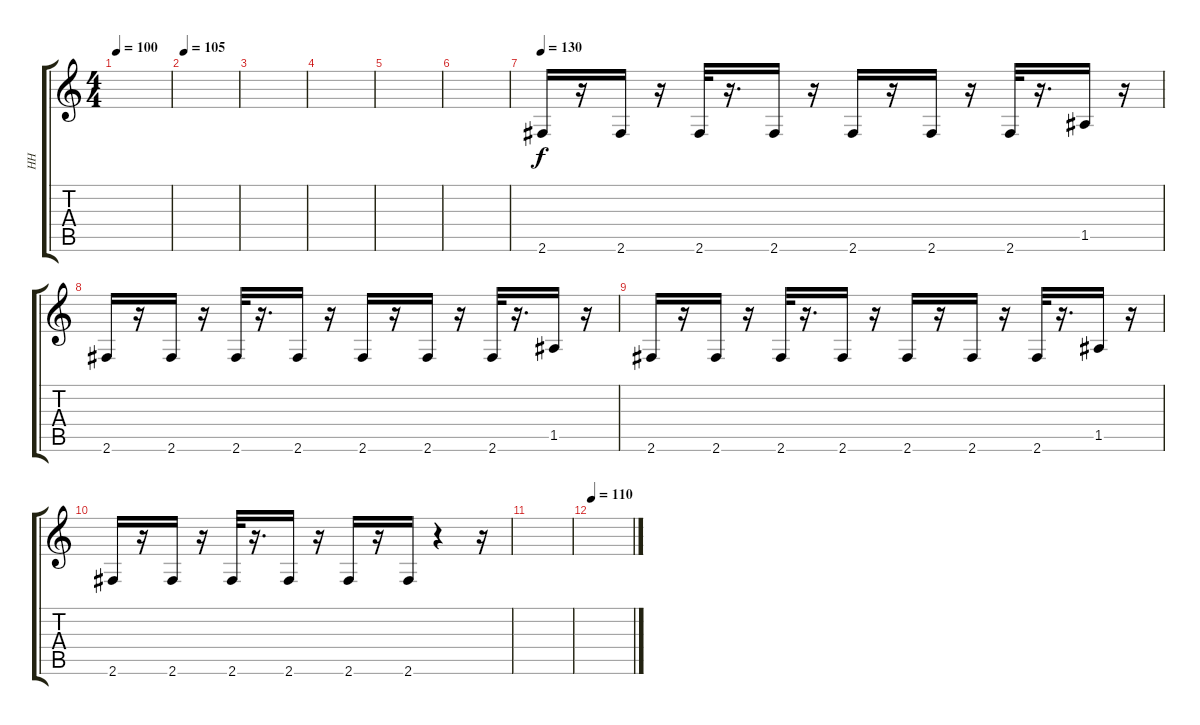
\track ("HH" "HH") {instrument acousticguitarsteel}
\staff {score tabs}
\tuning (E4 B3 G3 D3 A2 E2) {hide}
\ts (4 4)
\tempo 100
\clef g2
\ks c
|
\tempo 105
|
|
|
|
|
\tempo 130
2.6.16 r.16 2.6.16 r.16 2.6.32 r.16{d} 2.6.16 r.16 2.6.16 r.16 2.6.16 r.16 2.6.32 r.16{d} 1.5.16 r.16 |
2.6.16 r.16 2.6.16 r.16 2.6.32 r.16{d} 2.6.16 r.16 2.6.16 r.16 2.6.16 r.16 2.6.32 r.16{d} 1.5.16 r.16 |
2.6.16 r.16 2.6.16 r.16 2.6.32 r.16{d} 2.6.16 r.16 2.6.16 r.16 2.6.16 r.16 2.6.32 r.16{d} 1.5.16 r.16 |
2.6.16 r.16 2.6.16 r.16 2.6.32 r.16{d} 2.6.16 r.16 2.6.16 r.16 2.6.16 r.4 r.16 |
|
\tempo 110
